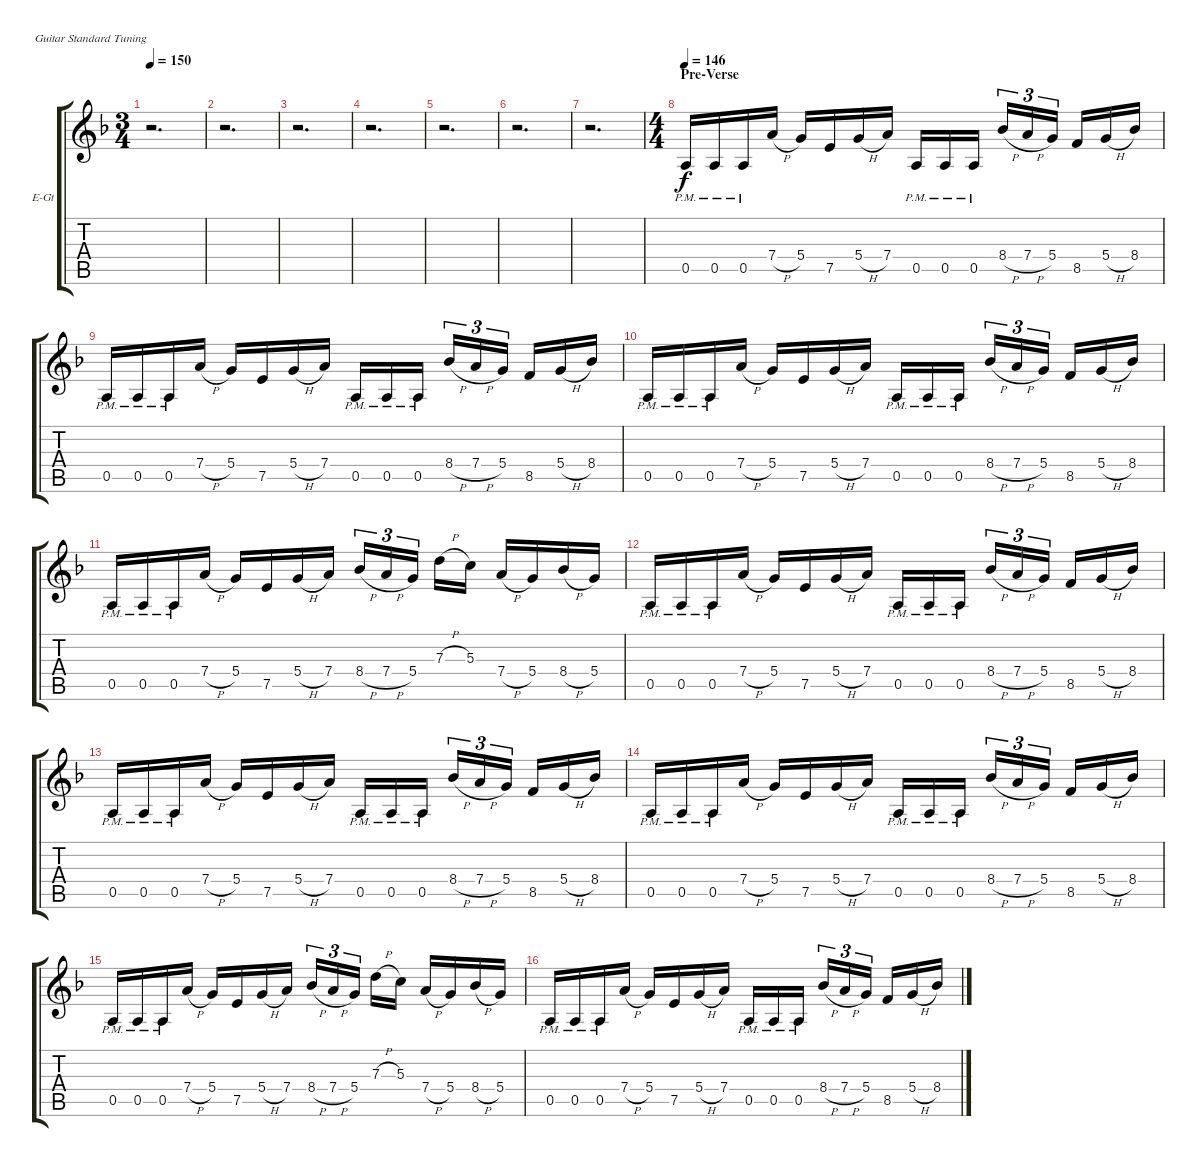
\defaultSystemsLayout 4
\bracketExtendMode groupsimilarinstruments
\firstSystemTrackNameOrientation horizontal
\otherSystemsTrackNameOrientation horizontal
\track ("Dave Mustaine (Rhythm 1)" "E-Gt") {instrument distortionguitar}
\staff {score tabs}
\tuning (E4 B3 G3 D3 A2 E2)
\ts (3 4)
\tempo 150
\clef g2
\ks dminor
r.2{d dy f} |
r.2{d} |
r.2{d} |
r.2{d} |
r.2{d} |
r.2{d} |
r.2{d} |
\ts (4 4)
\section ("" "Pre-Verse")
\tempo 146
0.5{pm}.16 0.5{pm}.16 0.5{pm}.16 7.4{h}.16 5.4.16 7.5.16 5.4{h}.16 7.4.16 0.5{pm}.16 0.5{pm}.16 0.5{pm}.16 8.4{h}.16{tu (3 2)} 7.4{h}.16{tu (3 2)} 5.4.16{tu (3 2)} 8.5.16 5.4{h}.16 8.4.16 |
0.5{pm}.16 0.5{pm}.16 0.5{pm}.16 7.4{h}.16 5.4.16 7.5.16 5.4{h}.16 7.4.16 0.5{pm}.16 0.5{pm}.16 0.5{pm}.16 8.4{h}.16{tu (3 2)} 7.4{h}.16{tu (3 2)} 5.4.16{tu (3 2)} 8.5.16 5.4{h}.16 8.4.16 |
0.5{pm}.16 0.5{pm}.16 0.5{pm}.16 7.4{h}.16 5.4.16 7.5.16 5.4{h}.16 7.4.16 0.5{pm}.16 0.5{pm}.16 0.5{pm}.16 8.4{h}.16{tu (3 2)} 7.4{h}.16{tu (3 2)} 5.4.16{tu (3 2)} 8.5.16 5.4{h}.16 8.4.16 |
0.5{pm}.16 0.5{pm}.16 0.5{pm}.16 7.4{h}.16 5.4.16 7.5.16 5.4{h}.16 7.4.16 8.4{h}.16{tu (3 2)} 7.4{h}.16{tu (3 2)} 5.4.16{tu (3 2)} 7.3{h}.16 5.3.16 7.4{h}.16 5.4.16 8.4{h}.16 5.4.16 |
0.5{pm}.16 0.5{pm}.16 0.5{pm}.16 7.4{h}.16 5.4.16 7.5.16 5.4{h}.16 7.4.16 0.5{pm}.16 0.5{pm}.16 0.5{pm}.16 8.4{h}.16{tu (3 2)} 7.4{h}.16{tu (3 2)} 5.4.16{tu (3 2)} 8.5.16 5.4{h}.16 8.4.16 |
0.5{pm}.16 0.5{pm}.16 0.5{pm}.16 7.4{h}.16 5.4.16 7.5.16 5.4{h}.16 7.4.16 0.5{pm}.16 0.5{pm}.16 0.5{pm}.16 8.4{h}.16{tu (3 2)} 7.4{h}.16{tu (3 2)} 5.4.16{tu (3 2)} 8.5.16 5.4{h}.16 8.4.16 |
0.5{pm}.16 0.5{pm}.16 0.5{pm}.16 7.4{h}.16 5.4.16 7.5.16 5.4{h}.16 7.4.16 0.5{pm}.16 0.5{pm}.16 0.5{pm}.16 8.4{h}.16{tu (3 2)} 7.4{h}.16{tu (3 2)} 5.4.16{tu (3 2)} 8.5.16 5.4{h}.16 8.4.16 |
0.5{pm}.16 0.5{pm}.16 0.5{pm}.16 7.4{h}.16 5.4.16 7.5.16 5.4{h}.16 7.4.16 8.4{h}.16{tu (3 2)} 7.4{h}.16{tu (3 2)} 5.4.16{tu (3 2)} 7.3{h}.16 5.3.16 7.4{h}.16 5.4.16 8.4{h}.16 5.4.16 |
0.5{pm}.16 0.5{pm}.16 0.5{pm}.16 7.4{h}.16 5.4.16 7.5.16 5.4{h}.16 7.4.16 0.5{pm}.16 0.5{pm}.16 0.5{pm}.16 8.4{h}.16{tu (3 2)} 7.4{h}.16{tu (3 2)} 5.4.16{tu (3 2)} 8.5.16 5.4{h}.16 8.4.16
